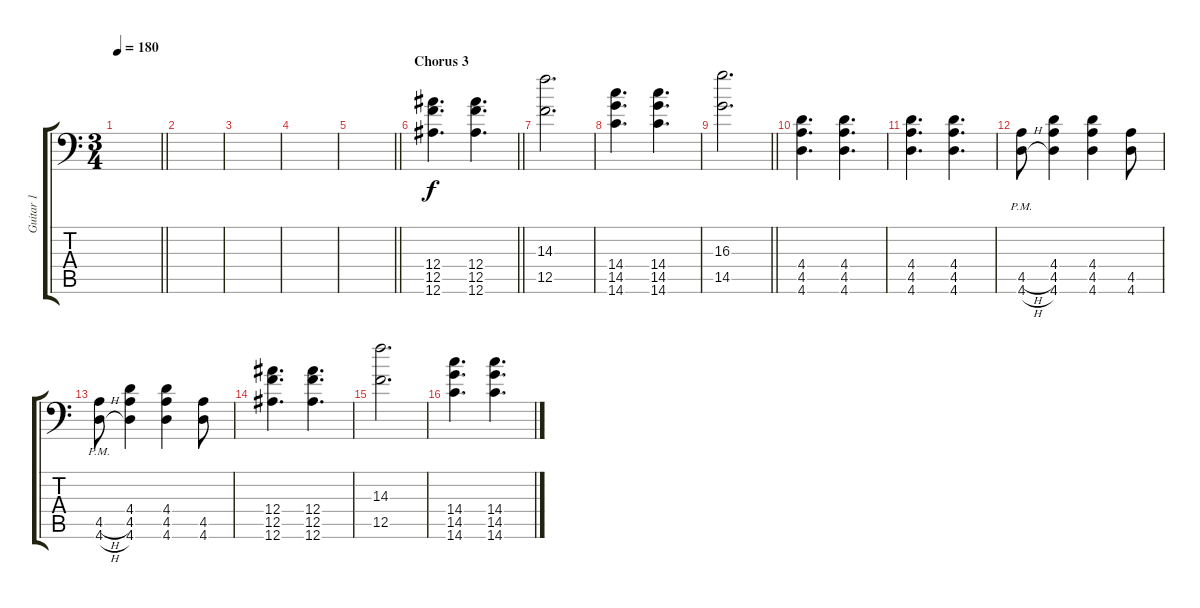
\track ("Guitar 1" "Guitar 1") {instrument overdrivenguitar}
\staff {score tabs}
\tuning (C4 G3 Eb3 Bb2 F2 Bb1) {hide}
\ts (3 4)
\tempo 180
\clef f4
\barLineRight lightlight
\ks c
|
|
|
|
\barLineRight lightlight
|
\section ("" "Chorus 3")
\barLineRight lightlight
(12.4 12.5 12.6).4{d} (12.4 12.5 12.6).4{d} |
(14.3 12.5).2{d} |
(14.4 14.5 14.6).4{d} (14.4 14.5 14.6).4{d} |
\barLineRight lightlight
(16.3 14.5).2{d} |
(4.4 4.5 4.6).4{d} (4.4 4.5 4.6).4{d} |
(4.4 4.5 4.6).4{d} (4.4 4.5 4.6).4{d} |
(4.5{h pm} 4.6{h pm}).8 (4.4 4.5 4.6).4 (4.4 4.5 4.6).4 (4.5 4.6).8 |
(4.5{h pm} 4.6{h pm}).8 (4.4 4.5 4.6).4 (4.4 4.5 4.6).4 (4.5 4.6).8 |
(12.4 12.5 12.6).4{d} (12.4 12.5 12.6).4{d} |
(14.3 12.5).2{d} |
(14.4 14.5 14.6).4{d} (14.4 14.5 14.6).4{d}
